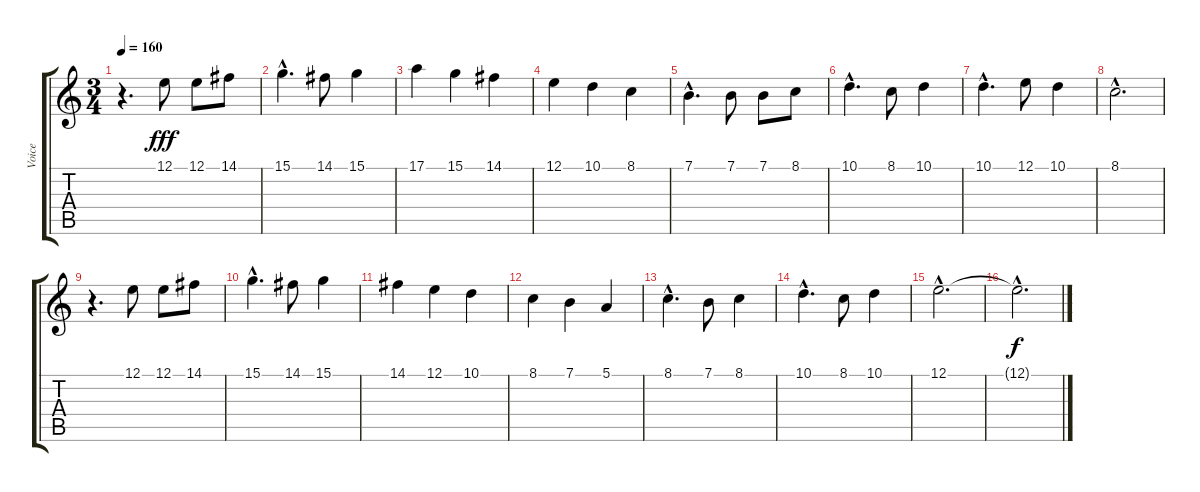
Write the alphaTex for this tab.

\track ("Voice" "Voice") {instrument choiraahs}
\staff {score tabs}
\tuning (E4 B3 G3 D3 A2 E2) {hide}
\ts (3 4)
\tempo 160
\clef g2
\ks c
r.4{d dy f} 12.1.8{dy fff} 12.1.8 14.1.8 |
15.1{hac}.4{d} 14.1.8 15.1.4 |
17.1.4 15.1.4 14.1.4 |
12.1.4 10.1.4 8.1.4 |
7.1{hac}.4{d} 7.1.8 7.1.8 8.1.8 |
10.1{hac}.4{d} 8.1.8 10.1.4 |
10.1{hac}.4{d} 12.1.8 10.1.4 |
8.1{hac}.2{d} |
r.4{d} 12.1.8 12.1.8 14.1.8 |
15.1{hac}.4{d} 14.1.8 15.1.4 |
14.1.4 12.1.4 10.1.4 |
8.1.4 7.1.4 5.1.4 |
8.1{hac}.4{d} 7.1.8 8.1.4 |
10.1{hac}.4{d} 8.1.8 10.1.4 |
12.1{hac}.2{d} |
12.1{hac t}.2{d dy f}
